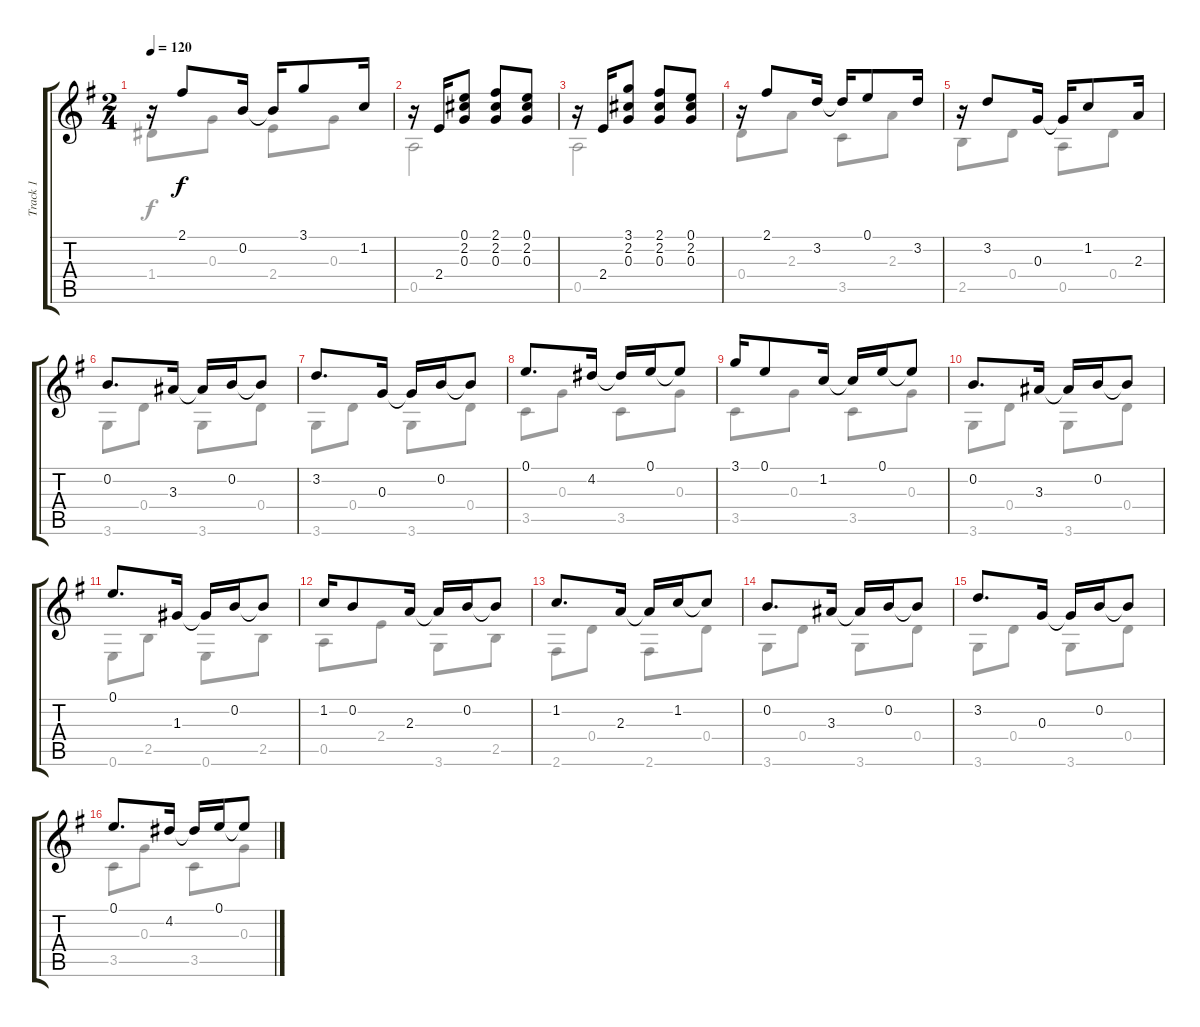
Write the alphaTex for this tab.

\track ("Track 1" "Track 1") {instrument acousticguitarsteel}
\staff {score tabs}
\tuning (E4 B3 G3 D3 A2 E2) {hide}
\voice
\ts (2 4)
\tempo 120
\clef g2
\ks g
r.16{dy f} 2.1.8 0.2.16 0.2{t}.16 3.1.8 1.2.16 |
r.16 2.4.16 (0.1 2.2 0.3).8 (2.1 2.2 0.3).8 (0.1 2.2 0.3).8 |
r.16 2.4.16 (3.1 2.2 0.3).8 (2.1 2.2 0.3).8 (0.1 2.2 0.3).8 |
r.16 2.1.8 3.2.16 3.2{t}.16 0.1.8 3.2.16 |
r.16 3.2.8 0.3.16 0.3{t}.16 1.2.8 2.3.16 |
0.2.8{d} 3.3.16 3.3{t}.16 0.2.16 0.2{t}.8 |
3.2.8{d} 0.3.16 0.3{t}.16 0.2.16 0.2{t}.8 |
0.1.8{d} 4.2.16 4.2{t}.16 0.1.16 0.1{t}.8 |
3.1.16 0.1.8 1.2.16 1.2{t}.16 0.1.16 0.1{t}.8 |
0.2.8{d} 3.3.16 3.3{t}.16 0.2.16 0.2{t}.8 |
0.1.8{d} 1.3.16 1.3{t}.16 0.2.16 0.2{t}.8 |
1.2.16 0.2.8 2.3.16 2.3{t}.16 0.2.16 0.2{t}.8 |
1.2.8{d} 2.3.16 2.3{t}.16 1.2.16 1.2{t}.8 |
0.2.8{d} 3.3.16 3.3{t}.16 0.2.16 0.2{t}.8 |
3.2.8{d} 0.3.16 0.3{t}.16 0.2.16 0.2{t}.8 |
0.1.8{d} 4.2.16 4.2{t}.16 0.1.16 0.1{t}.8
\voice
\clef g2
\ottava regular
\simile none
\ks g
1.4.8{dy f} 0.3.8 2.4.8 0.3.8 |
0.5.2 |
0.5.2 |
0.4.8 2.3.8 3.5.8 2.3.8 |
2.5.8 0.4.8 0.5.8 0.4.8 |
3.6.8 0.4.8 3.6.8 0.4.8 |
3.6.8 0.4.8 3.6.8 0.4.8 |
3.5.8 0.3.8 3.5.8 0.3.8 |
3.5.8 0.3.8 3.5.8 0.3.8 |
3.6.8 0.4.8 3.6.8 0.4.8 |
0.6.8 2.5.8 0.6.8 2.5.8 |
0.5.8 2.4.8 3.6.8 2.5.8 |
2.6.8 0.4.8 2.6.8 0.4.8 |
3.6.8 0.4.8 3.6.8 0.4.8 |
3.6.8 0.4.8 3.6.8 0.4.8 |
3.5.8 0.3.8 3.5.8 0.3.8
